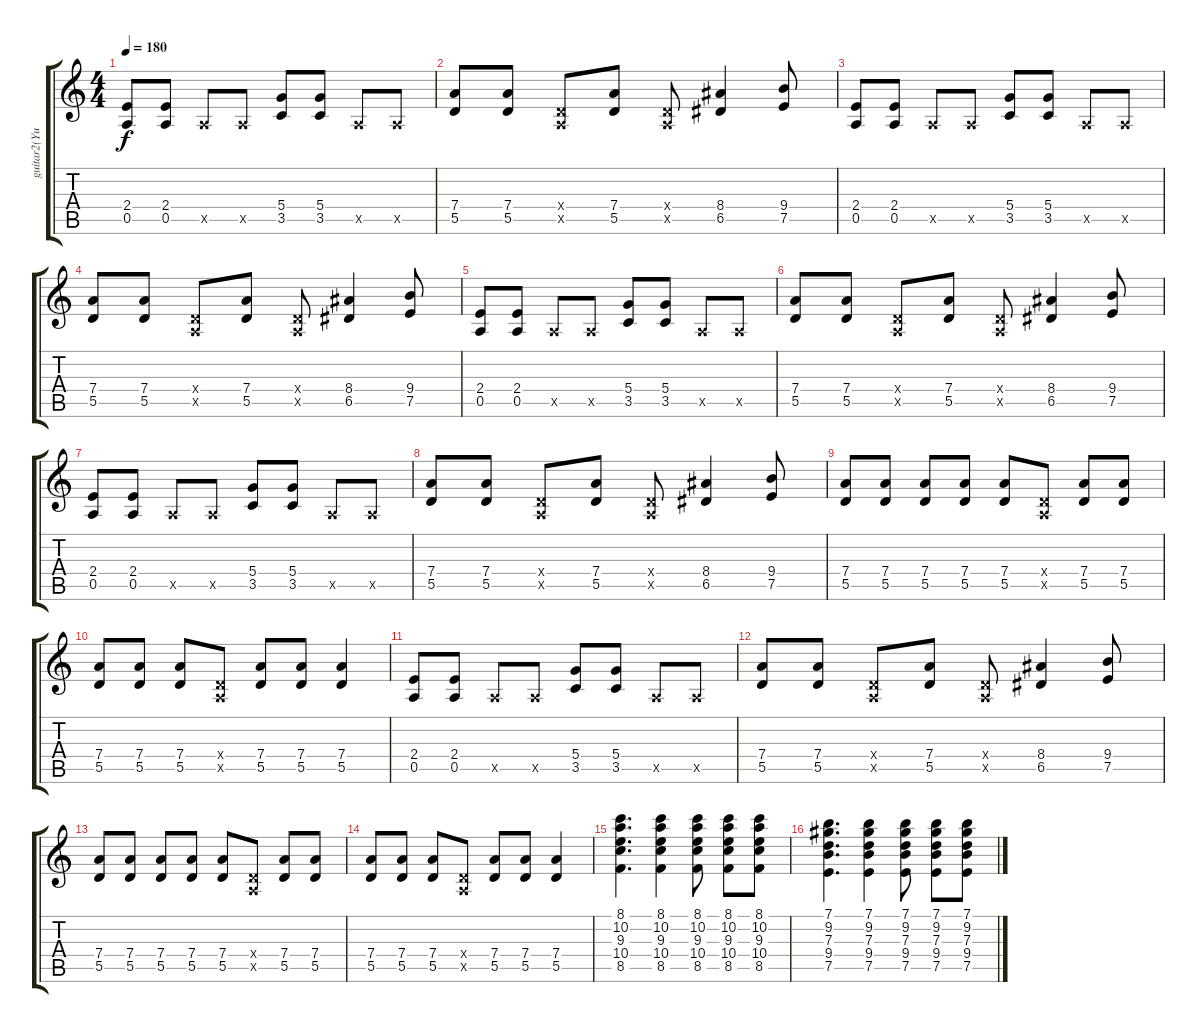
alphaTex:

\track ("guitar2(Yui)" "guitar2(Yu") {instrument overdrivenguitar}
\staff {score tabs}
\tuning (E4 B3 G3 D3 A2 E2) {hide}
\ts (4 4)
\tempo 180
\clef g2
\ks c
(2.4 0.5).8{dy f} (2.4 0.5).8 0.5{x}.8 0.5{x}.8 (5.4 3.5).8 (5.4 3.5).8 0.5{x}.8 0.5{x}.8 |
(7.4 5.5).8 (7.4 5.5).8 (0.4{x} 0.5{x}).8 (7.4 5.5).8 (0.4{x} 0.5{x}).8 (8.4 6.5).4 (9.4 7.5).8 |
(2.4 0.5).8 (2.4 0.5).8 0.5{x}.8 0.5{x}.8 (5.4 3.5).8 (5.4 3.5).8 0.5{x}.8 0.5{x}.8 |
(7.4 5.5).8 (7.4 5.5).8 (0.4{x} 0.5{x}).8 (7.4 5.5).8 (0.4{x} 0.5{x}).8 (8.4 6.5).4 (9.4 7.5).8 |
(2.4 0.5).8 (2.4 0.5).8 0.5{x}.8 0.5{x}.8 (5.4 3.5).8 (5.4 3.5).8 0.5{x}.8 0.5{x}.8 |
(7.4 5.5).8 (7.4 5.5).8 (0.4{x} 0.5{x}).8 (7.4 5.5).8 (0.4{x} 0.5{x}).8 (8.4 6.5).4 (9.4 7.5).8 |
(2.4 0.5).8 (2.4 0.5).8 0.5{x}.8 0.5{x}.8 (5.4 3.5).8 (5.4 3.5).8 0.5{x}.8 0.5{x}.8 |
(7.4 5.5).8 (7.4 5.5).8 (0.4{x} 0.5{x}).8 (7.4 5.5).8 (0.4{x} 0.5{x}).8 (8.4 6.5).4 (9.4 7.5).8 |
(7.4 5.5).8 (7.4 5.5).8 (7.4 5.5).8 (7.4 5.5).8 (7.4 5.5).8 (0.4{x} 0.5{x}).8 (7.4 5.5).8 (7.4 5.5).8 |
(7.4 5.5).8 (7.4 5.5).8 (7.4 5.5).8 (0.4{x} 0.5{x}).8 (7.4 5.5).8 (7.4 5.5).8 (7.4 5.5).4 |
(2.4 0.5).8 (2.4 0.5).8 0.5{x}.8 0.5{x}.8 (5.4 3.5).8 (5.4 3.5).8 0.5{x}.8 0.5{x}.8 |
(7.4 5.5).8 (7.4 5.5).8 (0.4{x} 0.5{x}).8 (7.4 5.5).8 (0.4{x} 0.5{x}).8 (8.4 6.5).4 (9.4 7.5).8 |
(7.4 5.5).8 (7.4 5.5).8 (7.4 5.5).8 (7.4 5.5).8 (7.4 5.5).8 (0.4{x} 0.5{x}).8 (7.4 5.5).8 (7.4 5.5).8 |
(7.4 5.5).8 (7.4 5.5).8 (7.4 5.5).8 (0.4{x} 0.5{x}).8 (7.4 5.5).8 (7.4 5.5).8 (7.4 5.5).4 |
(8.1 10.2 9.3 10.4 8.5).4{d} (8.1 10.2 9.3 10.4 8.5).4 (8.1 10.2 9.3 10.4 8.5).8 (8.1 10.2 9.3 10.4 8.5).8 (8.1 10.2 9.3 10.4 8.5).8 |
(7.1 9.2 7.3 9.4 7.5).4{d} (7.1 9.2 7.3 9.4 7.5).4 (7.1 9.2 7.3 9.4 7.5).8 (7.1 9.2 7.3 9.4 7.5).8 (7.1 9.2 7.3 9.4 7.5).8
